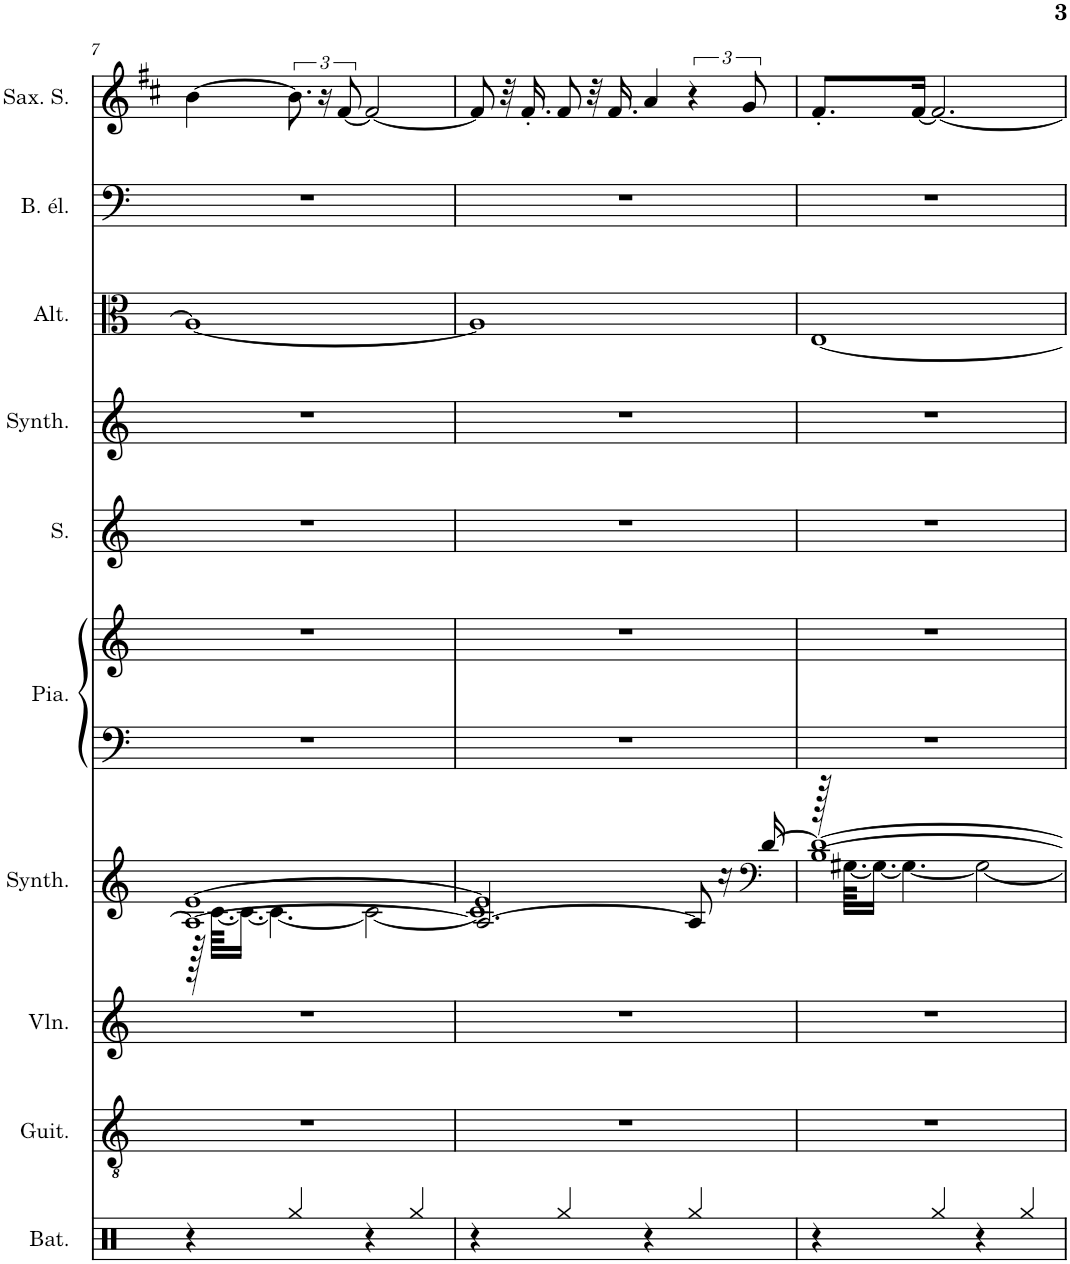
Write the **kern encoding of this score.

**kern	**kern	**kern	**kern	**kern	**kern	**kern	**kern	**kern	**kern	**kern
*part10	*part9	*part8	*part7	*part6	*part6	*part5	*part4	*part3	*part2	*part1
*staff11	*staff10	*staff9	*staff8	*staff7	*staff6	*staff5	*staff4	*staff3	*staff2	*staff1
*I"Batterie, DRUMS	*I"Guitare acoustique, STEEL GTR	*I"Violon, PIZZICATO	*I"Synthétiseur d'instruments à cordes, SYN STRING	*I"Piano, A.PIANO	*	*I"Soprano, CHOIR AAHS	*I"Synthétiseur d'instruments à cordes, SYN STRING	*I"Altos, STRINGS	*I"Basse électrique à 5 cordes, FINGERDBAS	*I"Saxophone Soprano
*I'Bat.	*I'Guit.	*I'Vln.	*I'Synth.	*I'Pia.	*	*I'S.	*I'Synth.	*I'Alt.	*I'B. él.	*I'Sax. S.
!!LO:PB:g=z
*clefX	*clefGv2	*clefG2	*clefG2	*clefF4	*clefG2	*clefG2	*clefG2	*clefC3	*clefF4	*clefG2
*	*	*	*	*	*	*	*	*	*Trd7c12	*Trd1c2
*k[]	*k[]	*k[]	*k[]	*k[]	*k[]	*k[]	*k[]	*k[]	*k[]	*k[f#c#]
*M4/4	*M4/4	*M4/4	*M4/4	*M4/4	*M4/4	*M4/4	*M4/4	*M4/4	*M4/4	*M4/4
=7	=7	=7	=7	=7	=7	=7	=7	=7	=7	=7
*	*	*	*^	*	*	*	*	*	*	*
*	*	*	*	*^	*	*	*	*	*	*	*
4r	1r	1r	[1e	1A_	128r	1r	1r	1r	1r	1A_	1r	[4b\
.	.	.	.	.	[64.c\KKLL	.	.	.	.	.	.	.
.	.	.	.	.	16.c\JJ_	.	.	.	.	.	.	.
.	.	.	.	.	4.c\_	.	.	.	.	.	.	.
4Rgg/	.	.	.	.	.	.	.	.	.	.	.	12.b\]
.	.	.	.	.	.	.	.	.	.	.	.	24r
.	.	.	.	.	.	.	.	.	.	.	.	[12f#/
4r	.	.	.	.	2c\_	.	.	.	.	.	.	2f#/_
4Rgg/	.	.	.	.	.	.	.	.	.	.	.	.
=8	=8	=8	=8	=8	=8	=8	=8	=8	=8	=8	=8	=8
4r	1r	1r	1e]	2.A/_	1c]	1r	1r	1r	1r	1A]	1r	8f#/]
.	.	.	.	.	.	.	.	.	.	.	.	32r
.	.	.	.	.	.	.	.	.	.	.	.	16.f#'/
4Rgg/	.	.	.	.	.	.	.	.	.	.	.	8f#/
.	.	.	.	.	.	.	.	.	.	.	.	32r
.	.	.	.	.	.	.	.	.	.	.	.	16.f#/
4r	.	.	.	.	.	.	.	.	.	.	.	4a/
4Rgg/	.	.	.	8A/]	.	.	.	.	.	.	.	6r
.	.	.	.	16r	.	.	.	.	.	.	.	.
.	.	.	.	.	.	.	.	.	.	.	.	12g/
*	*	*	*clefF4	*	*	*	*	*	*	*	*	*
.	.	.	.	[16d/	.	.	.	.	.	.	.	.
=9	=9	=9	=9	=9	=9	=9	=9	=9	=9	=9	=9	=9
4r	1r	1r	[1B	128r	1d_	1r	1r	1r	1r	[1E	1r	8.f#'/L
.	.	.	.	[64.G#X\KKLL	.	.	.	.	.	.	.	.
.	.	.	.	16.G#\JJ_	.	.	.	.	.	.	.	.
.	.	.	.	4.G#\_	.	.	.	.	.	.	.	.
.	.	.	.	.	.	.	.	.	.	.	.	[16f#/Jk
4Rgg/	.	.	.	.	.	.	.	.	.	.	.	2.f#/_
4r	.	.	.	2G#\_	.	.	.	.	.	.	.	.
4Rgg/	.	.	.	.	.	.	.	.	.	.	.	.
*	*	*	*v	*v	*v	*	*	*	*	*	*	*
=	=	=	=	=	=	=	=	=	=	=
*-	*-	*-	*-	*-	*-	*-	*-	*-	*-	*-
